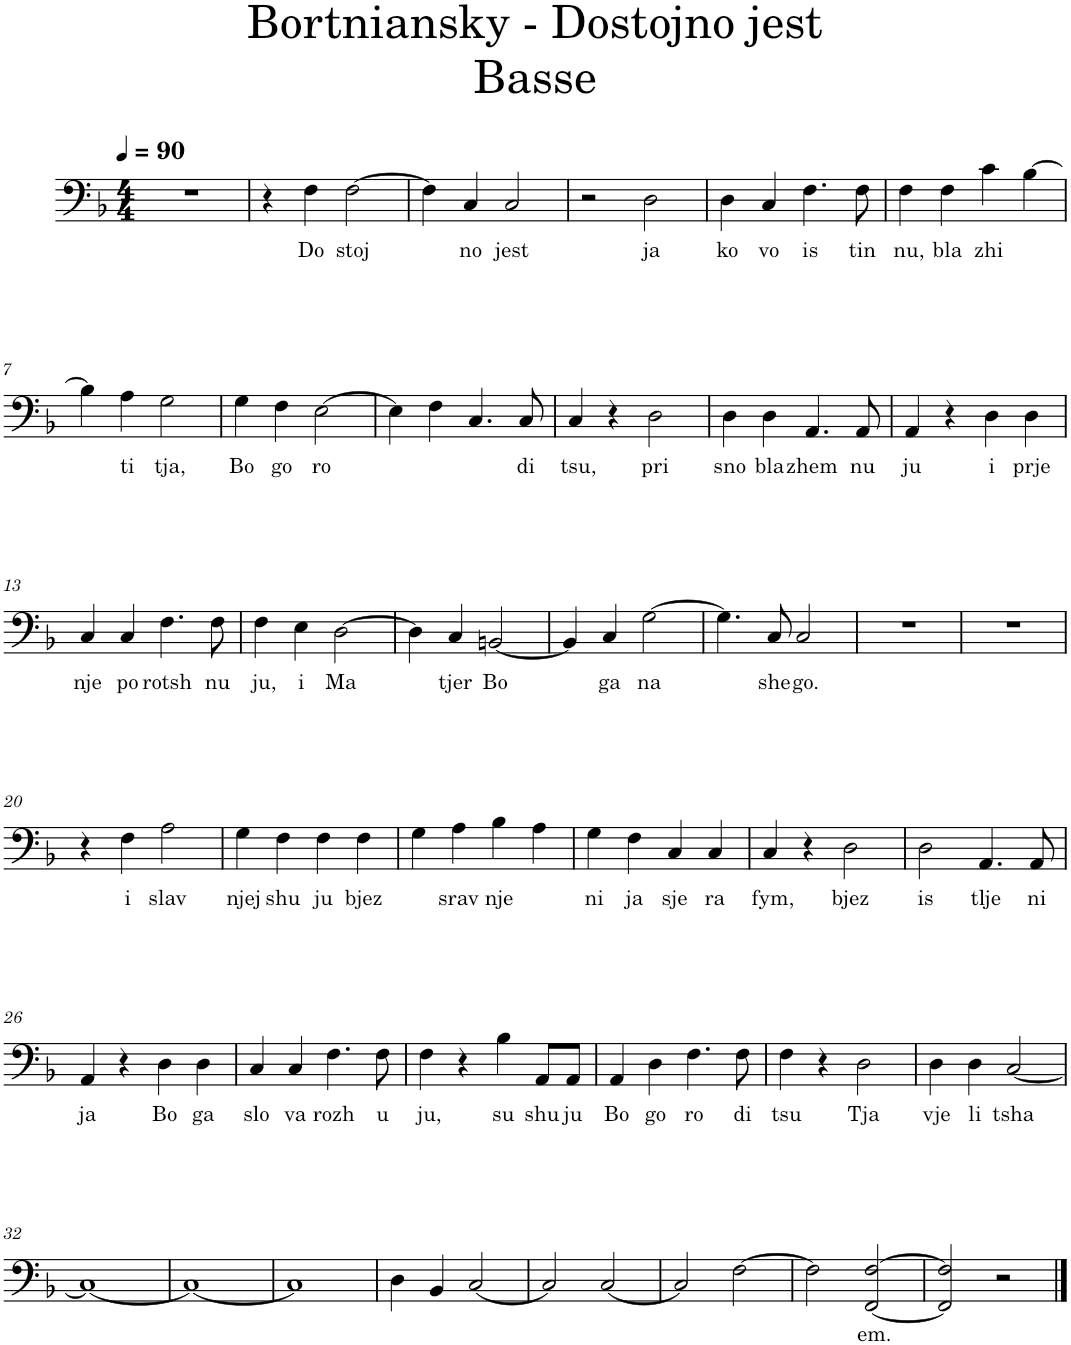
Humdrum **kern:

**kern	**text
*part1	*part1
*staff1	*staff1
*I"Basse	*
*I'Bas.	*
*clefF4	*
*k[b-]	*
*M4/4	*
=1	=1
1r	.
=2	=2
4r	.
!	!LO:LY:b
4F\	Do
!	!LO:LY:b
[2F\	stoj
=3	=3
4F\]	.
!	!LO:LY:b
4C/	no
!	!LO:LY:b
2C/	jest
=4	=4
2r	.
!	!LO:LY:b
2D\	ja
=5	=5
!	!LO:LY:b
4D\	ko
!	!LO:LY:b
4C/	vo
!	!LO:LY:b
4.F\	is
!	!LO:LY:b
8F\	tin
=6	=6
!	!LO:LY:b
4F\	nu,
!	!LO:LY:b
4F\	bla
!	!LO:LY:b
4c\	zhi
[4B-\	.
!!LO:LB:g=z
=7	=7
4B-\]	.
!	!LO:LY:b
4A\	ti
!	!LO:LY:b
2G\	tja,
=8	=8
!	!LO:LY:b
4G\	Bo
!	!LO:LY:b
4F\	go
!	!LO:LY:b
[2E\	ro
=9	=9
4E\]	.
4F\	.
4.C/	.
!	!LO:LY:b
8C/	di
=10	=10
!	!LO:LY:b
4C/	tsu,
4r	.
!	!LO:LY:b
2D\	pri
=11	=11
!	!LO:LY:b
4D\	sno
!	!LO:LY:b
4D\	bla
!	!LO:LY:b
4.AA/	zhem
!	!LO:LY:b
8AA/	nu
=12	=12
!	!LO:LY:b
4AA/	ju
4r	.
!	!LO:LY:b
4D\	i
!	!LO:LY:b
4D\	prje
!!LO:LB:g=z
=13	=13
!	!LO:LY:b
4C/	nje
!	!LO:LY:b
4C/	po
!	!LO:LY:b
4.F\	rotsh
!	!LO:LY:b
8F\	nu
=14	=14
!	!LO:LY:b
4F\	ju,
!	!LO:LY:b
4E\	i
!	!LO:LY:b
[2D\	Ma
=15	=15
4D\]	.
!	!LO:LY:b
4C/	tjer
!	!LO:LY:b
[2BBn/	Bo
=16	=16
4BB/]	.
!	!LO:LY:b
4C/	ga
!	!LO:LY:b
[2G\	na
=17	=17
4.G\]	.
!	!LO:LY:b
8C/	she
!	!LO:LY:b
2C/	go.
=18	=18
1r	.
=19	=19
1r	.
!!LO:LB:g=z
=20	=20
4r	.
!	!LO:LY:b
4F\	i
!	!LO:LY:b
2A\	slav
=21	=21
!	!LO:LY:b
4G\	njej
!	!LO:LY:b
4F\	shu
!	!LO:LY:b
4F\	ju
!	!LO:LY:b
4F\	bjez
=22	=22
4G\	.
!	!LO:LY:b
4A\	srav
!	!LO:LY:b
4B-\	nje
4A\	.
=23	=23
!	!LO:LY:b
4G\	ni
!	!LO:LY:b
4F\	ja
!	!LO:LY:b
4C/	sje
!	!LO:LY:b
4C/	ra
=24	=24
!	!LO:LY:b
4C/	fym,
4r	.
!	!LO:LY:b
2D\	bjez
=25	=25
!	!LO:LY:b
2D\	is
!	!LO:LY:b
4.AA/	tlje
!	!LO:LY:b
8AA/	ni
!!LO:LB:g=z
=26	=26
!	!LO:LY:b
4AA/	ja
4r	.
!	!LO:LY:b
4D\	Bo
!	!LO:LY:b
4D\	ga
=27	=27
!	!LO:LY:b
4C/	slo
!	!LO:LY:b
4C/	va
!	!LO:LY:b
4.F\	rozh
!	!LO:LY:b
8F\	u
=28	=28
!	!LO:LY:b
4F\	ju,
4r	.
!	!LO:LY:b
4B-\	su
!	!LO:LY:b
8AA/L	shu
!	!LO:LY:b
8AA/J	ju
=29	=29
!	!LO:LY:b
4AA/	Bo
!	!LO:LY:b
4D\	go
!	!LO:LY:b
4.F\	ro
!	!LO:LY:b
8F\	di
=30	=30
!	!LO:LY:b
4F\	tsu
4r	.
!	!LO:LY:b
2D\	Tja
=31	=31
!	!LO:LY:b
4D\	vje
!	!LO:LY:b
4D\	li
!	!LO:LY:b
[2C/	tsha
!!LO:LB:g=z
=32	=32
1C_	.
=33	=33
1C_	.
=34	=34
1C]	.
=35	=35
4D\	.
4BB-/	.
[2C/	.
=36	=36
2C/]	.
[2C/	.
=37	=37
2C/]	.
[2F\	.
=38	=38
2F\]	.
!	!LO:LY:b
[2FF/ [2F/	em.
=39	=39
2FF/] 2F/]	.
2r	.
==	==
*-	*-
